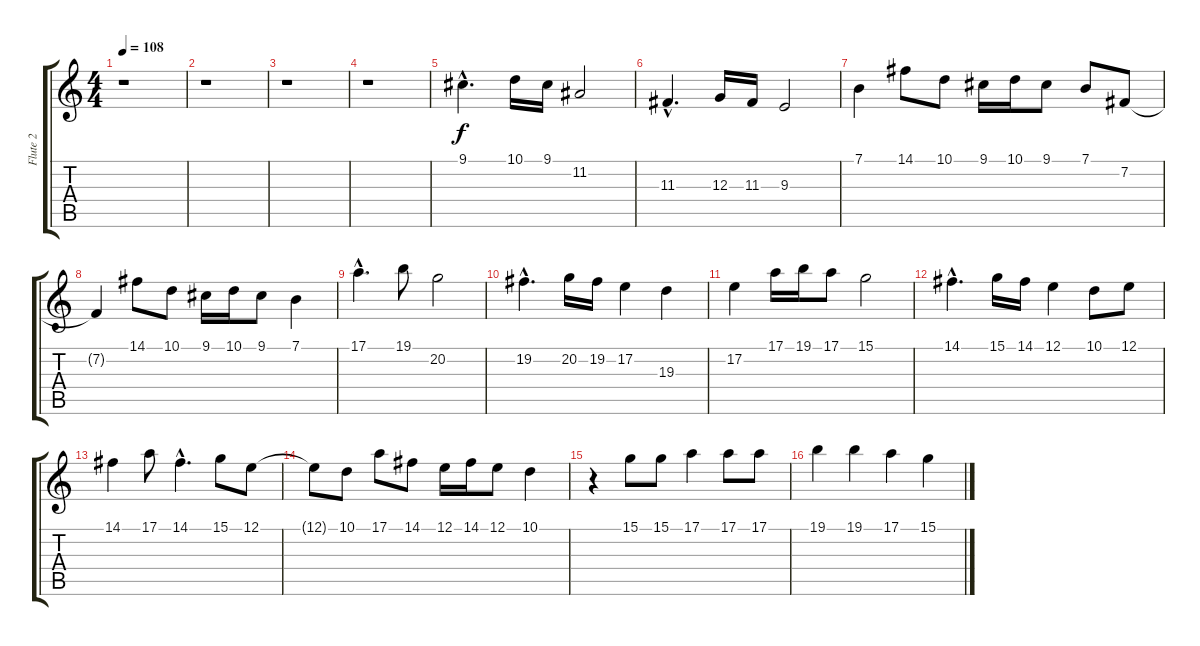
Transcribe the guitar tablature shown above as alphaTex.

\track ("Flute 2" "Flute 2") {instrument flute}
\staff {score tabs}
\tuning (E4 B3 G3 D3 A2 E2) {hide}
\ts (4 4)
\tempo 108
\clef g2
\ks c
r.1{dy f} |
r.1 |
r.1 |
r.1 |
9.1{hac}.4{d} 10.1.16 9.1.16 11.2.2 |
11.3{hac}.4{d} 12.3.16 11.3.16 9.3.2 |
7.1.4 14.1.8 10.1.8 9.1.16 10.1.16 9.1.8 7.1.8 7.2.8 |
7.2{t}.4 14.1.8 10.1.8 9.1.16 10.1.16 9.1.8 7.1.4 |
17.1{hac}.4{d} 19.1.8 20.2.2 |
19.2{hac}.4{d} 20.2.16 19.2.16 17.2.4 19.3.4 |
17.2.4 17.1.16 19.1.16 17.1.8 15.1.2 |
14.1{hac}.4{d} 15.1.16 14.1.16 12.1.4 10.1.8 12.1.8 |
14.1.4 17.1.8 14.1{hac}.4{d} 15.1.8 12.1.8 |
12.1{t}.8 10.1.8 17.1.8 14.1.8 12.1.16 14.1.16 12.1.8 10.1.4 |
r.4 15.1.8 15.1.8 17.1.4 17.1.8 17.1.8 |
19.1.4 19.1.4 17.1.4 15.1.4
